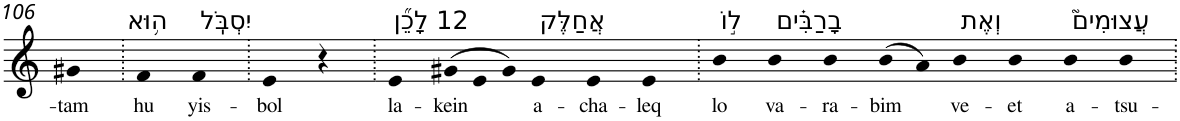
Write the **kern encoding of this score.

**kern	**text
*part1	*part1
*staff1	*staff1
*I"Piano	*
*I'Pno	*
!!LO:PB:g=z
*clefG2	*
*k[]	*
=106	=106
!	!LO:LY:b
4g#X	-tam
=107.	=107.
!LO:TX:a:t=ה֥וּא	!
!	!LO:LY:b
4f	hu
!LO:TX:a:t=יִסְבֹּֽל	!
!	!LO:LY:b
4f	yis-
=108.	=108.
!	!LO:LY:b
4e	-bol
4r	.
=109.	=109.
!LO:TX:a:t=12 לָכֵ֞ן	!
!	!LO:LY:b
4e	la-
!	!LO:LY:b
(>12g#X	-kein
12e	.
12g#)	.
!LO:TX:a:t=אֲחַלֶּק	!
!	!LO:LY:b
4e	a-
!	!LO:LY:b
4e	-cha-
!	!LO:LY:b
4e	-leq
=110.	=110.
!LO:TX:a:t=ל֣וֹ	!
!	!LO:LY:b
4b	lo
!LO:TX:a:t=בָרַבִּ֗ים	!
!	!LO:LY:b
4b	va-
!	!LO:LY:b
4b	-ra-
!	!LO:LY:b
(8b	-bim
8a)	.
!LO:TX:a:t=וְאֶת	!
!	!LO:LY:b
4b	ve-
!	!LO:LY:b
4b	-et
!LO:TX:a:t=עֲצוּמִים֮	!
!	!LO:LY:b
4b	a-
!	!LO:LY:b
4b	-tsu-
=.	=.
*-	*-
